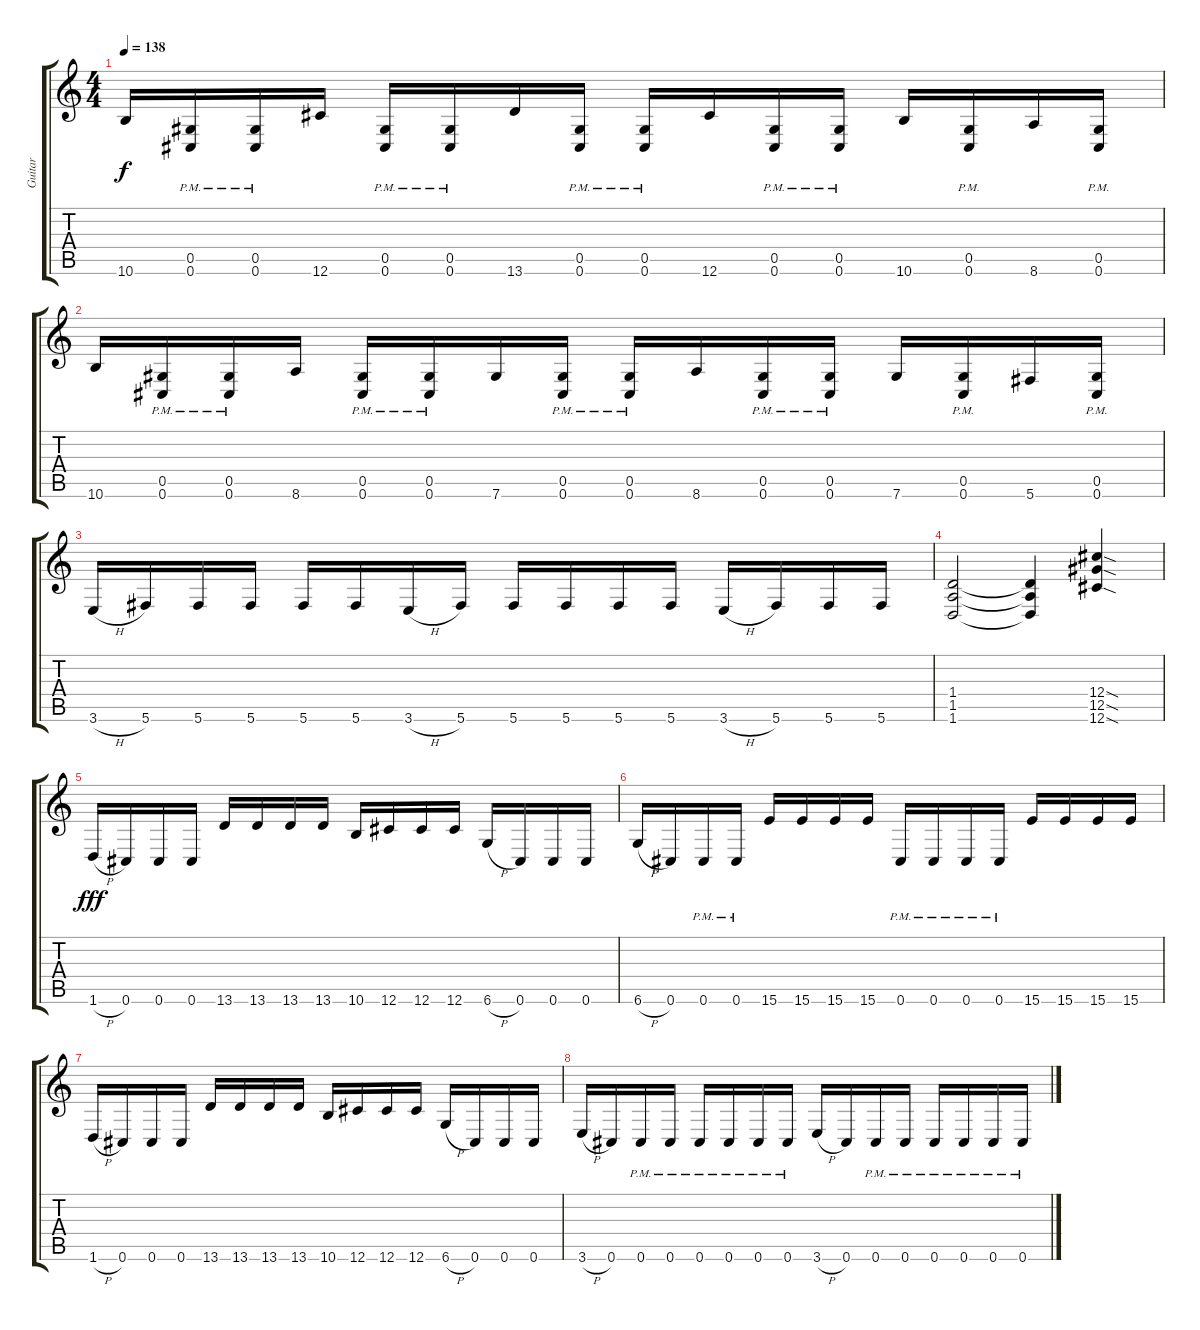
\track ("Guitar" "Guitar") {instrument overdrivenguitar}
\staff {score tabs}
\tuning (Eb4 Bb3 Gb3 Db3 Ab2 Db2) {hide}
\ts (4 4)
\tempo 138
\clef g2
\ks c
10.6.16{dy f} (0.5{pm} 0.6{pm}).16 (0.5{pm} 0.6{pm}).16 12.6.16 (0.5{pm} 0.6{pm}).16 (0.5{pm} 0.6{pm}).16 13.6.16 (0.5{pm} 0.6{pm}).16 (0.5{pm} 0.6{pm}).16 12.6.16 (0.5{pm} 0.6{pm}).16 (0.5{pm} 0.6{pm}).16 10.6.16 (0.5{pm} 0.6{pm}).16 8.6.16 (0.5{pm} 0.6{pm}).16 |
10.6.16 (0.5{pm} 0.6{pm}).16 (0.5{pm} 0.6{pm}).16 8.6.16 (0.5{pm} 0.6{pm}).16 (0.5{pm} 0.6{pm}).16 7.6.16 (0.5{pm} 0.6{pm}).16 (0.5{pm} 0.6{pm}).16 8.6.16 (0.5{pm} 0.6{pm}).16 (0.5{pm} 0.6{pm}).16 7.6.16 (0.5{pm} 0.6{pm}).16 5.6.16 (0.5{pm} 0.6{pm}).16 |
3.6{h}.16 5.6.16 5.6.16 5.6.16 5.6.16 5.6.16 3.6{h}.16 5.6.16 5.6.16 5.6.16 5.6.16 5.6.16 3.6{h}.16 5.6.16 5.6.16 5.6.16 |
(1.4 1.5 1.6).2 (1.4{t} 1.5{t} 1.6{t}).4 (12.4{sod} 12.5{sod} 12.6{sod}).4 |
1.6{h}.16{dy fff} 0.6.16 0.6.16 0.6.16 13.6.16 13.6.16 13.6.16 13.6.16 10.6.16 12.6.16 12.6.16 12.6.16 6.6{h}.16 0.6.16 0.6.16 0.6.16 |
6.6{h}.16 0.6.16 0.6{pm}.16 0.6{pm}.16 15.6.16 15.6.16 15.6.16 15.6.16 0.6{pm}.16 0.6{pm}.16 0.6{pm}.16 0.6{pm}.16 15.6.16 15.6.16 15.6.16 15.6.16 |
1.6{h}.16 0.6.16 0.6.16 0.6.16 13.6.16 13.6.16 13.6.16 13.6.16 10.6.16 12.6.16 12.6.16 12.6.16 6.6{h}.16 0.6.16 0.6.16 0.6.16 |
3.6{h}.16 0.6.16 0.6{pm}.16 0.6{pm}.16 0.6{pm}.16 0.6{pm}.16 0.6{pm}.16 0.6{pm}.16 3.6{h}.16 0.6.16 0.6{pm}.16 0.6{pm}.16 0.6{pm}.16 0.6{pm}.16 0.6{pm}.16 0.6{pm}.16
